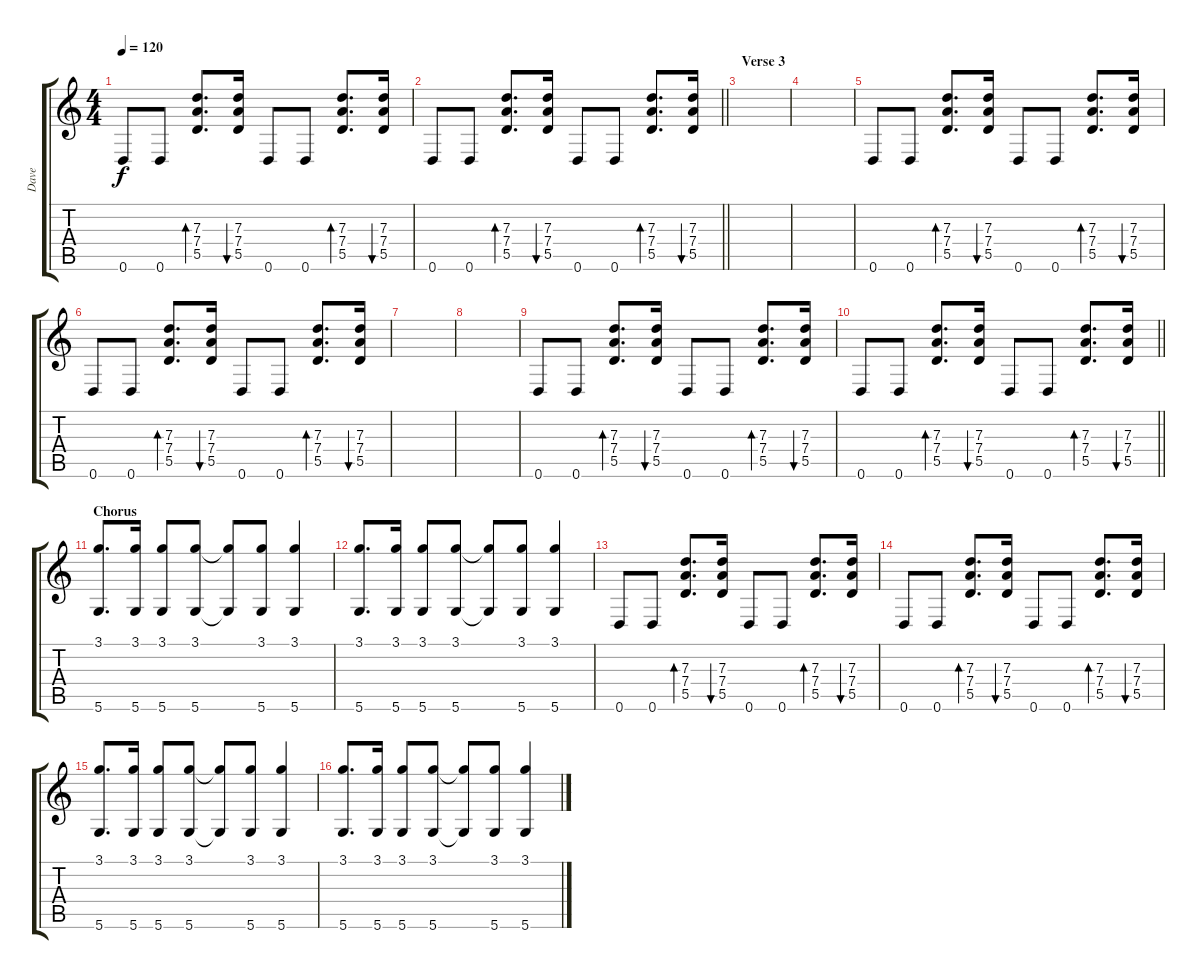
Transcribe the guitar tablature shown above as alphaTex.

\track ("Dave" "Dave") {instrument acousticguitarsteel}
\staff {score tabs}
\tuning (E4 B3 G3 D3 A2 D2) {hide}
\ts (4 4)
\tempo 120
\clef g2
\ks c
0.6.8{dy f} 0.6.8 (7.3 7.4 5.5).8{d bd 120} (7.3 7.4 5.5).16{bu 120} 0.6.8 0.6.8 (7.3 7.4 5.5).8{d bd 120} (7.3 7.4 5.5).16{bu 120} |
\barLineRight lightlight
0.6.8 0.6.8 (7.3 7.4 5.5).8{d bd 120} (7.3 7.4 5.5).16{bu 120} 0.6.8 0.6.8 (7.3 7.4 5.5).8{d bd 120} (7.3 7.4 5.5).16{bu 120} |
\section ("" "Verse 3")
|
|
0.6.8 0.6.8 (7.3 7.4 5.5).8{d bd 120} (7.3 7.4 5.5).16{bu 120} 0.6.8 0.6.8 (7.3 7.4 5.5).8{d bd 120} (7.3 7.4 5.5).16{bu 120} |
0.6.8 0.6.8 (7.3 7.4 5.5).8{d bd 120} (7.3 7.4 5.5).16{bu 120} 0.6.8 0.6.8 (7.3 7.4 5.5).8{d bd 120} (7.3 7.4 5.5).16{bu 120} |
|
|
0.6.8 0.6.8 (7.3 7.4 5.5).8{d bd 120} (7.3 7.4 5.5).16{bu 120} 0.6.8 0.6.8 (7.3 7.4 5.5).8{d bd 120} (7.3 7.4 5.5).16{bu 120} |
\barLineRight lightlight
0.6.8 0.6.8 (7.3 7.4 5.5).8{d bd 120} (7.3 7.4 5.5).16{bu 120} 0.6.8 0.6.8 (7.3 7.4 5.5).8{d bd 120} (7.3 7.4 5.5).16{bu 120} |
\section ("" "Chorus")
(3.1 5.6).8{d} (3.1 5.6).16 (3.1 5.6).8 (3.1 5.6).8 (3.1{t} 5.6{t}).8 (3.1 5.6).8 (3.1 5.6).4 |
(3.1 5.6).8{d} (3.1 5.6).16 (3.1 5.6).8 (3.1 5.6).8 (3.1{t} 5.6{t}).8 (3.1 5.6).8 (3.1 5.6).4 |
0.6.8 0.6.8 (7.3 7.4 5.5).8{d bd 120} (7.3 7.4 5.5).16{bu 120} 0.6.8 0.6.8 (7.3 7.4 5.5).8{d bd 120} (7.3 7.4 5.5).16{bu 120} |
0.6.8 0.6.8 (7.3 7.4 5.5).8{d bd 120} (7.3 7.4 5.5).16{bu 120} 0.6.8 0.6.8 (7.3 7.4 5.5).8{d bd 120} (7.3 7.4 5.5).16{bu 120} |
(3.1 5.6).8{d} (3.1 5.6).16 (3.1 5.6).8 (3.1 5.6).8 (3.1{t} 5.6{t}).8 (3.1 5.6).8 (3.1 5.6).4 |
(3.1 5.6).8{d} (3.1 5.6).16 (3.1 5.6).8 (3.1 5.6).8 (3.1{t} 5.6{t}).8 (3.1 5.6).8 (3.1 5.6).4
